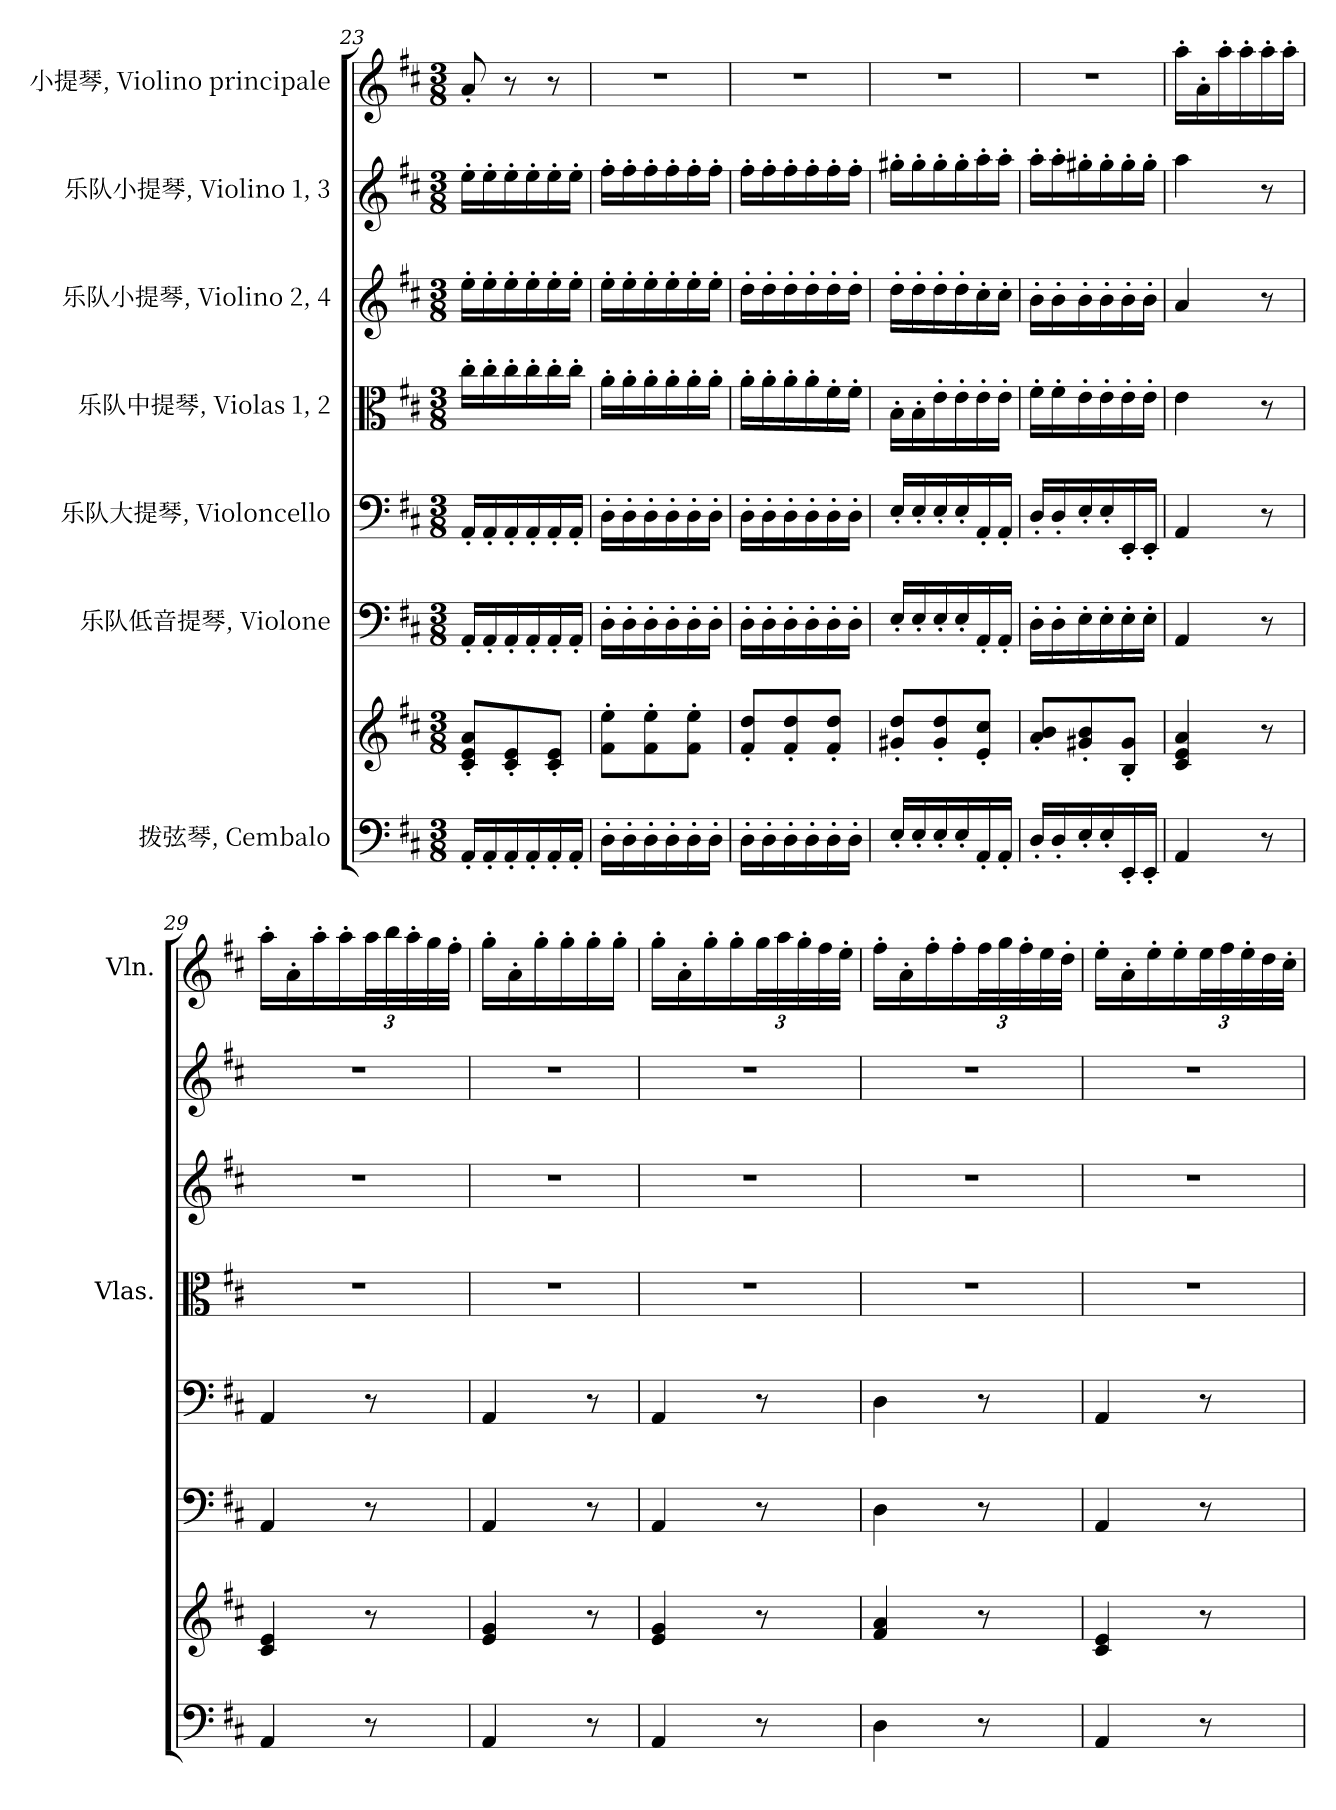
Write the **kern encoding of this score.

**kern	**kern	**kern	**kern	**kern	**kern	**kern	**kern
*part7	*part7	*part6	*part5	*part4	*part3	*part2	*part1
*staff8	*staff7	*staff6	*staff5	*staff4	*staff3	*staff2	*staff1
*I"拨弦琴, Cembalo	*	*I"乐队低音提琴, Violone	*I"乐队大提琴, Violoncello	*I"乐队中提琴, Violas 1, 2	*I"乐队小提琴, Violino 2, 4	*I"乐队小提琴, Violino 1, 3	*I"小提琴, Violino principale
*	*	*	*	*I'Vlas.	*	*	*I'Vln.
*clefF4	*clefG2	*clefF4	*clefF4	*clefC3	*clefG2	*clefG2	*clefG2
*	*	*ITrd7c12	*	*	*	*	*
*k[f#c#]	*k[f#c#]	*k[f#c#]	*k[f#c#]	*k[f#c#]	*k[f#c#]	*k[f#c#]	*k[f#c#]
*M3/8	*M3/8	*M3/8	*M3/8	*M3/8	*M3/8	*M3/8	*M3/8
=23	=23	=23	=23	=23	=23	=23	=23
16AA'/LL	8c#/' 8e/' 8a/'L	16AAA'/LL	16AA'/LL	16cc#'\LL	16ee'\LL	16ee'\LL	8a'/
16AA'/	.	16AAA'/	16AA'/	16cc#'\	16ee'\	16ee'\	.
16AA'/	8c#/' 8e/'	16AAA'/	16AA'/	16cc#'\	16ee'\	16ee'\	8r
16AA'/	.	16AAA'/	16AA'/	16cc#'\	16ee'\	16ee'\	.
16AA'/	8c#/' 8e/'J	16AAA'/	16AA'/	16cc#'\	16ee'\	16ee'\	8r
16AA'/JJ	.	16AAA'/JJ	16AA'/JJ	16cc#'\JJ	16ee'\JJ	16ee'\JJ	.
=24	=24	=24	=24	=24	=24	=24	=24
16D'\LL	8f#\' 8ee\'L	16DD'\LL	16D'\LL	16a'\LL	16ee'\LL	16ff#'\LL	4.r
16D'\	.	16DD'\	16D'\	16a'\	16ee'\	16ff#'\	.
16D'\	8f#\' 8ee\'	16DD'\	16D'\	16a'\	16ee'\	16ff#'\	.
16D'\	.	16DD'\	16D'\	16a'\	16ee'\	16ff#'\	.
16D'\	8f#\' 8ee\'J	16DD'\	16D'\	16a'\	16ee'\	16ff#'\	.
16D'\JJ	.	16DD'\JJ	16D'\JJ	16a'\JJ	16ee'\JJ	16ff#'\JJ	.
=25	=25	=25	=25	=25	=25	=25	=25
16D'\LL	8f#/' 8dd/'L	16DD'\LL	16D'\LL	16a'\LL	16dd'\LL	16ff#'\LL	4.r
16D'\	.	16DD'\	16D'\	16a'\	16dd'\	16ff#'\	.
16D'\	8f#/' 8dd/'	16DD'\	16D'\	16a'\	16dd'\	16ff#'\	.
16D'\	.	16DD'\	16D'\	16a'\	16dd'\	16ff#'\	.
16D'\	8f#/' 8dd/'J	16DD'\	16D'\	16f#'\	16dd'\	16ff#'\	.
16D'\JJ	.	16DD'\JJ	16D'\JJ	16f#'\JJ	16dd'\JJ	16ff#'\JJ	.
!!LO:PB:g=z
=26	=26	=26	=26	=26	=26	=26	=26
16E'/LL	8g#X/' 8dd/'L	16EE'/LL	16E'/LL	16B'\LL	16dd'\LL	16gg#X'\LL	4.r
16E'/	.	16EE'/	16E'/	16B'\	16dd'\	16gg#'\	.
16E'/	8g#/' 8dd/'	16EE'/	16E'/	16e'\	16dd'\	16gg#'\	.
16E'/	.	16EE'/	16E'/	16e'\	16dd'\	16gg#'\	.
16AA'/	8e/' 8cc#/'J	16AAA'/	16AA'/	16e'\	16cc#'\	16aa'\	.
16AA'/JJ	.	16AAA'/JJ	16AA'/JJ	16e'\JJ	16cc#'\JJ	16aa'\JJ	.
=27	=27	=27	=27	=27	=27	=27	=27
16D'/LL	8a/' 8b/'L	16DD'\LL	16D'/LL	16f#'\LL	16b'\LL	16aa'\LL	4.r
16D'/	.	16DD'\	16D'/	16f#'\	16b'\	16aa'\	.
16E'/	8g#X/' 8b/'	16EE'\	16E'/	16e'\	16b'\	16gg#X'\	.
16E'/	.	16EE'\	16E'/	16e'\	16b'\	16gg#'\	.
16EE'/	8B/' 8g#/'J	16EE'\	16EE'/	16e'\	16b'\	16gg#'\	.
16EE'/JJ	.	16EE'\JJ	16EE'/JJ	16e'\JJ	16b'\JJ	16gg#'\JJ	.
=28	=28	=28	=28	=28	=28	=28	=28
4AA/	4c#/ 4e/ 4a/	4AAA/	4AA/	4e\	4a/	4aa\	16aa'\LL
.	.	.	.	.	.	.	16a'\
.	.	.	.	.	.	.	16aa'\
.	.	.	.	.	.	.	16aa'\
8r	8r	8r	8r	8r	8r	8r	16aa'\
.	.	.	.	.	.	.	16aa'\JJ
=29	=29	=29	=29	=29	=29	=29	=29
4AA/	4c#/ 4e/	4AAA/	4AA/	4.r	4.r	4.r	16aa'\LL
.	.	.	.	.	.	.	16a'\
.	.	.	.	.	.	.	16aa'\
.	.	.	.	.	.	.	16aa'\
*	*	*	*	*	*	*	*Xbrackettup
8r	8r	8r	8r	.	.	.	48aa\L
.	.	.	.	.	.	.	48bb\
.	.	.	.	.	.	.	48aa'\
.	.	.	.	.	.	.	32gg\
.	.	.	.	.	.	.	32ff#'\JJJ
!!LO:PB:g=z
=30	=30	=30	=30	=30	=30	=30	=30
4AA/	4e/ 4g/	4AAA/	4AA/	4.r	4.r	4.r	16gg'\LL
.	.	.	.	.	.	.	16a'\
.	.	.	.	.	.	.	16gg'\
.	.	.	.	.	.	.	16gg'\
8r	8r	8r	8r	.	.	.	16gg'\
.	.	.	.	.	.	.	16gg'\JJ
=31	=31	=31	=31	=31	=31	=31	=31
4AA/	4e/ 4g/	4AAA/	4AA/	4.r	4.r	4.r	16gg'\LL
.	.	.	.	.	.	.	16a'\
.	.	.	.	.	.	.	16gg'\
.	.	.	.	.	.	.	16gg'\
8r	8r	8r	8r	.	.	.	48gg\L
.	.	.	.	.	.	.	48aa\
.	.	.	.	.	.	.	48gg'\
.	.	.	.	.	.	.	32ff#\
.	.	.	.	.	.	.	32ee'\JJJ
=32	=32	=32	=32	=32	=32	=32	=32
4D\	4f#/ 4a/	4DD\	4D\	4.r	4.r	4.r	16ff#'\LL
.	.	.	.	.	.	.	16a'\
.	.	.	.	.	.	.	16ff#'\
.	.	.	.	.	.	.	16ff#'\
8r	8r	8r	8r	.	.	.	48ff#\L
.	.	.	.	.	.	.	48gg\
.	.	.	.	.	.	.	48ff#'\
.	.	.	.	.	.	.	32ee\
.	.	.	.	.	.	.	32dd'\JJJ
=33	=33	=33	=33	=33	=33	=33	=33
4AA/	4c#/ 4e/	4AAA/	4AA/	4.r	4.r	4.r	16ee'\LL
.	.	.	.	.	.	.	16a'\
.	.	.	.	.	.	.	16ee'\
.	.	.	.	.	.	.	16ee'\
8r	8r	8r	8r	.	.	.	48ee\L
.	.	.	.	.	.	.	48ff#\
.	.	.	.	.	.	.	48ee'\
.	.	.	.	.	.	.	32dd\
.	.	.	.	.	.	.	32cc#'\JJJ
=	=	=	=	=	=	=	=
*-	*-	*-	*-	*-	*-	*-	*-
